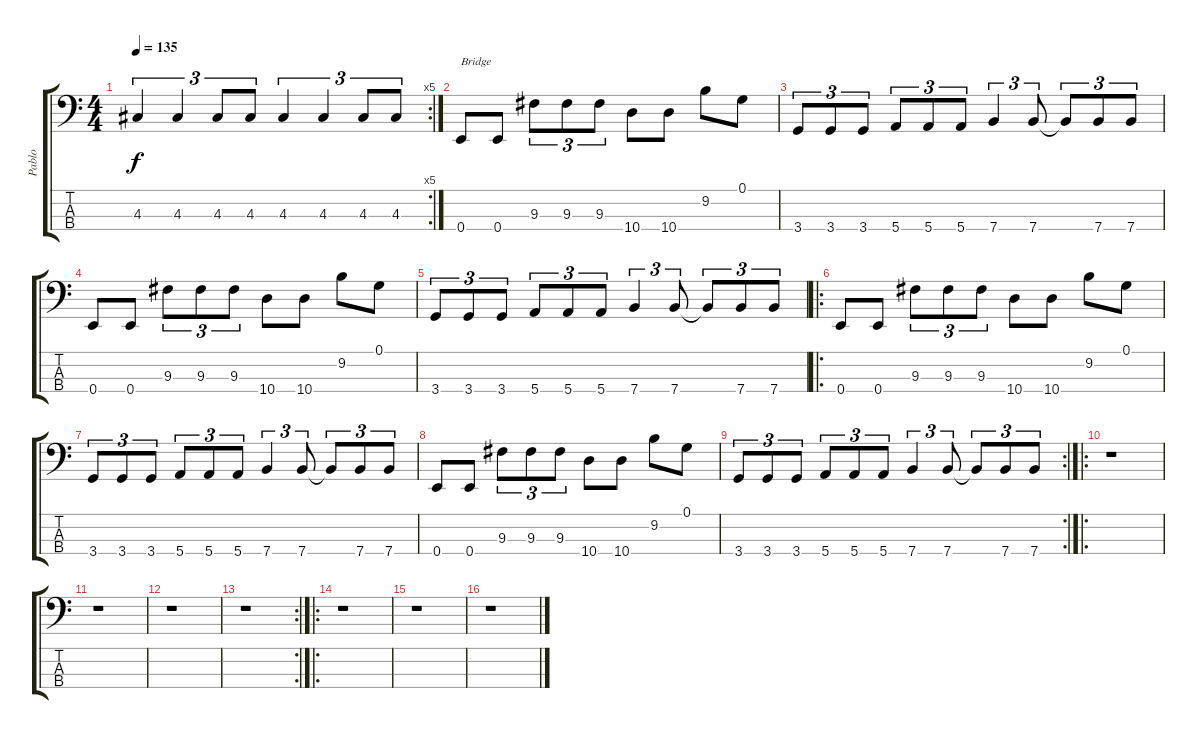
\track ("Pablo" "Pablo") {instrument electricbasspick}
\staff {score tabs}
\tuning (G2 D2 A1 E1) {hide}
\rc 5
\ts (4 4)
\tempo 135
\clef f4
\ks c
4.3.4{tu (3 2) dy f} 4.3.4{tu (3 2)} 4.3.8{tu (3 2)} 4.3.8{tu (3 2)} 4.3.4{tu (3 2)} 4.3.4{tu (3 2)} 4.3.8{tu (3 2)} 4.3.8{tu (3 2)} |
0.4.8{txt "Bridge"} 0.4.8 9.3.8{tu (3 2)} 9.3.8{tu (3 2)} 9.3.8{tu (3 2)} 10.4.8 10.4.8 9.2.8 0.1.8 |
3.4.8{tu (3 2)} 3.4.8{tu (3 2)} 3.4.8{tu (3 2)} 5.4.8{tu (3 2)} 5.4.8{tu (3 2)} 5.4.8{tu (3 2)} 7.4.4{tu (3 2)} 7.4.8{tu (3 2)} 7.4{t}.8{tu (3 2)} 7.4.8{tu (3 2)} 7.4.8{tu (3 2)} |
0.4.8 0.4.8 9.3.8{tu (3 2)} 9.3.8{tu (3 2)} 9.3.8{tu (3 2)} 10.4.8 10.4.8 9.2.8 0.1.8 |
3.4.8{tu (3 2)} 3.4.8{tu (3 2)} 3.4.8{tu (3 2)} 5.4.8{tu (3 2)} 5.4.8{tu (3 2)} 5.4.8{tu (3 2)} 7.4.4{tu (3 2)} 7.4.8{tu (3 2)} 7.4{t}.8{tu (3 2)} 7.4.8{tu (3 2)} 7.4.8{tu (3 2)} |
\ro
0.4.8 0.4.8 9.3.8{tu (3 2)} 9.3.8{tu (3 2)} 9.3.8{tu (3 2)} 10.4.8 10.4.8 9.2.8 0.1.8 |
3.4.8{tu (3 2)} 3.4.8{tu (3 2)} 3.4.8{tu (3 2)} 5.4.8{tu (3 2)} 5.4.8{tu (3 2)} 5.4.8{tu (3 2)} 7.4.4{tu (3 2)} 7.4.8{tu (3 2)} 7.4{t}.8{tu (3 2)} 7.4.8{tu (3 2)} 7.4.8{tu (3 2)} |
0.4.8 0.4.8 9.3.8{tu (3 2)} 9.3.8{tu (3 2)} 9.3.8{tu (3 2)} 10.4.8 10.4.8 9.2.8 0.1.8 |
\rc 2
3.4.8{tu (3 2)} 3.4.8{tu (3 2)} 3.4.8{tu (3 2)} 5.4.8{tu (3 2)} 5.4.8{tu (3 2)} 5.4.8{tu (3 2)} 7.4.4{tu (3 2)} 7.4.8{tu (3 2)} 7.4{t}.8{tu (3 2)} 7.4.8{tu (3 2)} 7.4.8{tu (3 2)} |
\ro
r.1 |
r.1 |
r.1 |
\rc 2
r.1 |
\ro
r.1 |
r.1 |
r.1
